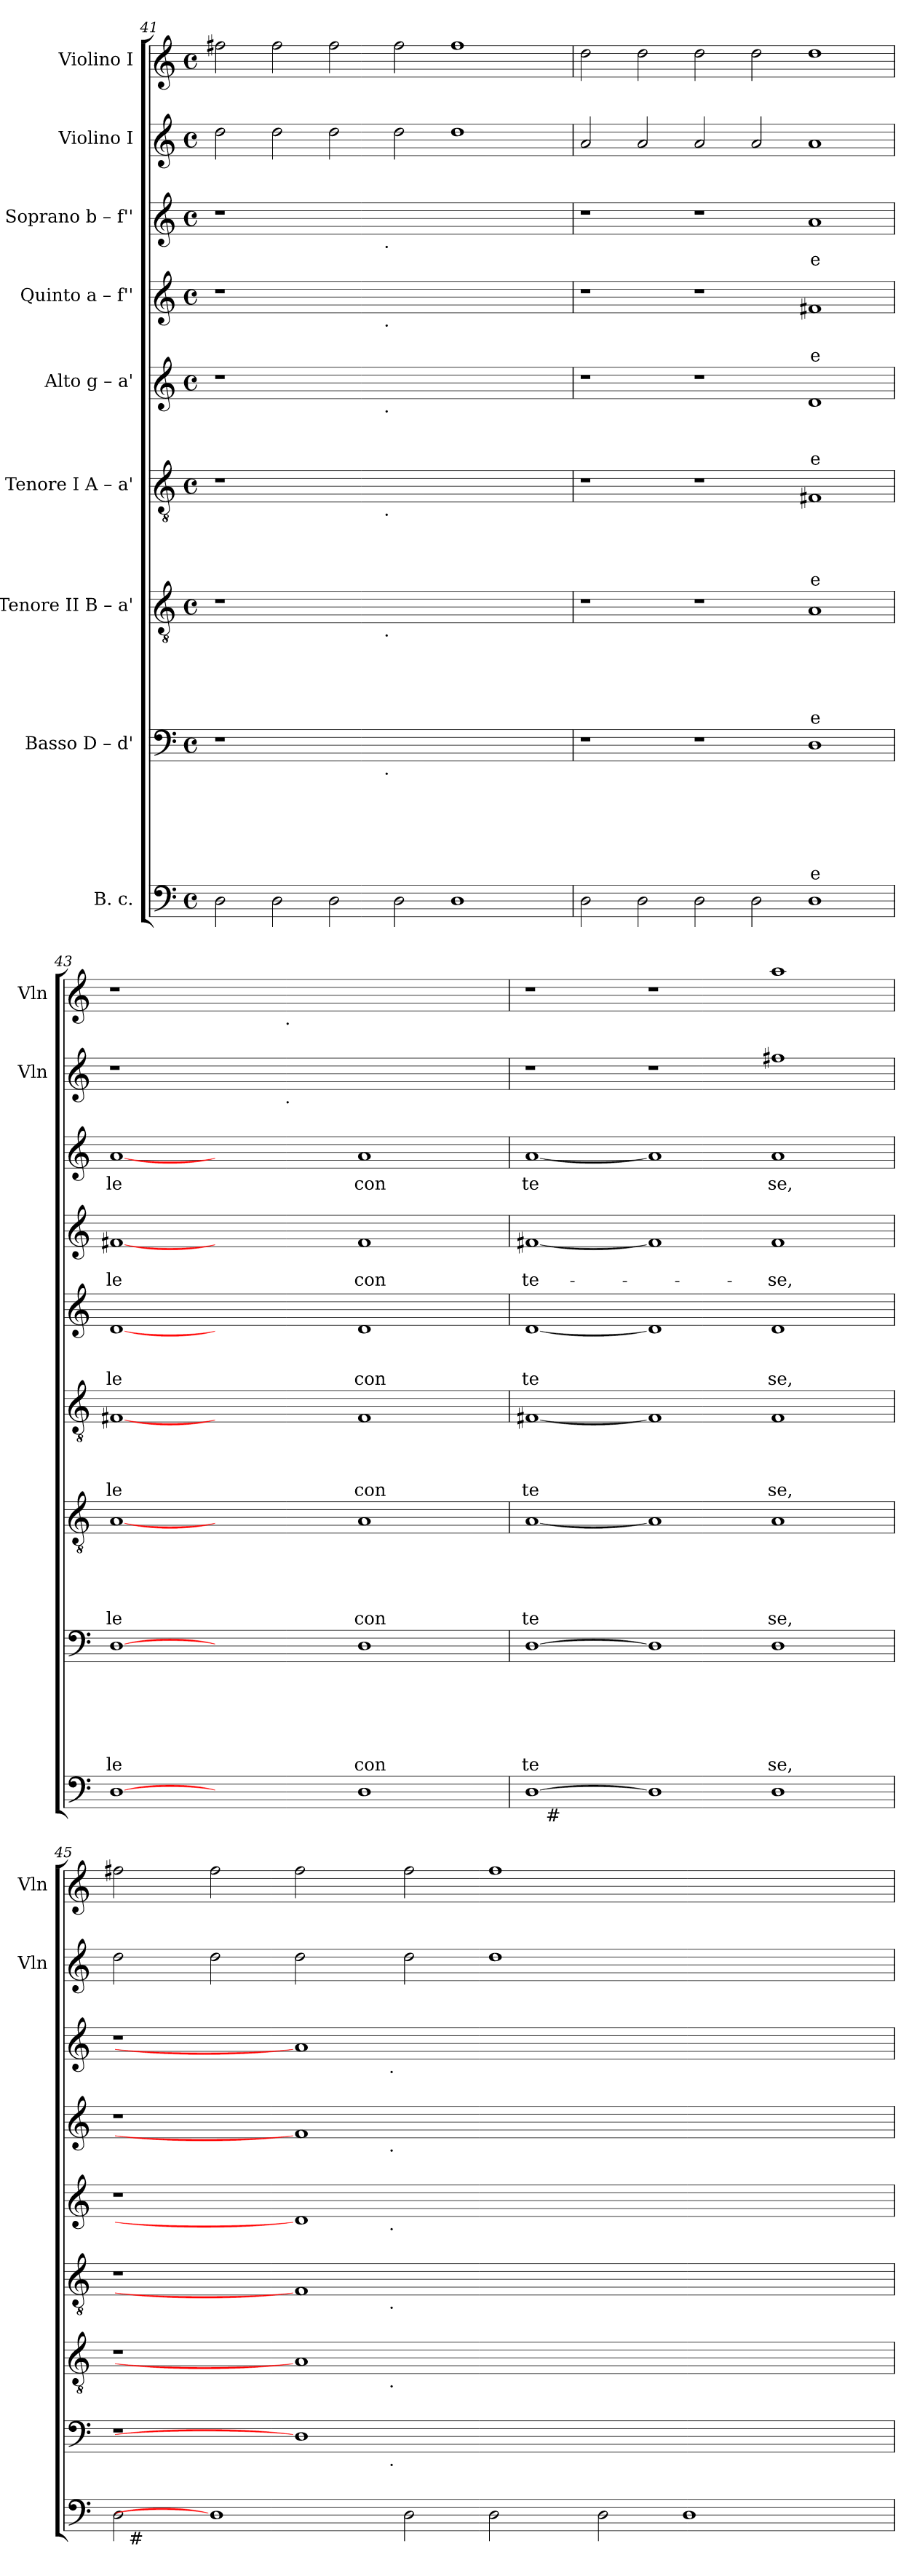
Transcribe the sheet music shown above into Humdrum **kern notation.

**kern	**kern	**text	**text	**text	**text	**text	**text	**kern	**text	**text	**text	**text	**text	**kern	**text	**text	**text	**text	**kern	**text	**text	**text	**kern	**text	**text	**kern	**text	**kern	**kern
*part9	*part8	*part8	*part8	*part8	*part8	*part8	*part8	*part7	*part7	*part7	*part7	*part7	*part7	*part6	*part6	*part6	*part6	*part6	*part5	*part5	*part5	*part5	*part4	*part4	*part4	*part3	*part3	*part2	*part1
*staff9	*staff8	*staff8	*staff8	*staff8	*staff8	*staff8	*staff8	*staff7	*staff7	*staff7	*staff7	*staff7	*staff7	*staff6	*staff6	*staff6	*staff6	*staff6	*staff5	*staff5	*staff5	*staff5	*staff4	*staff4	*staff4	*staff3	*staff3	*staff2	*staff1
*I"B. c.	*I"Basso D – d'	*	*	*	*	*	*	*I"Tenore II B – a'	*	*	*	*	*	*I"Tenore I A – a'	*	*	*	*	*I"Alto g – a'	*	*	*	*I"Quinto a – f''	*	*	*I"Soprano b – f''	*	*I"Violino I	*I"Violino I
*	*	*	*	*	*	*	*	*	*	*	*	*	*	*	*	*	*	*	*	*	*	*	*	*	*	*	*	*I'Vln	*I'Vln
*clefF4	*clefF4	*	*	*	*	*	*	*clefGv2	*	*	*	*	*	*clefGv2	*	*	*	*	*clefG2	*	*	*	*clefG2	*	*	*clefG2	*	*clefG2	*clefG2
*k[]	*k[]	*	*	*	*	*	*	*k[]	*	*	*	*	*	*k[]	*	*	*	*	*k[]	*	*	*	*k[]	*	*	*k[]	*	*k[]	*k[]
*C:	*C:	*	*	*	*	*	*	*C:	*	*	*	*	*	*C:	*	*	*	*	*C:	*	*	*	*C:	*	*	*C:	*	*C:	*C:
*M4/4	*M4/4	*	*	*	*	*	*	*M4/4	*	*	*	*	*	*M4/4	*	*	*	*	*M4/4	*	*	*	*M4/4	*	*	*M4/4	*	*M4/4	*M4/4
*met(c)	*met(c)	*	*	*	*	*	*	*met(c)	*	*	*	*	*	*met(c)	*	*	*	*	*met(c)	*	*	*	*met(c)	*	*	*met(c)	*	*met(c)	*met(c)
=41	=41	=41	=41	=41	=41	=41	=41	=41	=41	=41	=41	=41	=41	=41	=41	=41	=41	=41	=41	=41	=41	=41	=41	=41	=41	=41	=41	=41	=41
2D\	1r	.	.	.	.	.	.	1r	.	.	.	.	.	1r	.	.	.	.	1r	.	.	.	1r	.	.	1r	.	2dd\	2ff#X\
2D\	.	.	.	.	.	.	.	.	.	.	.	.	.	.	.	.	.	.	.	.	.	.	.	.	.	.	.	2dd\	2ff#\
2D\	4...ryy	.	.	.	.	.	.	4...ryy	.	.	.	.	.	4...ryy	.	.	.	.	4...ryy	.	.	.	4...ryy	.	.	4...ryy	.	2dd\	2ff#\
!	!	!	!	!	!	!	!	!	!	!	!	!	!	!	!	!	!	!	!	!	!	!	!	!	!	!LO:TX:b:t=.	!	!	!
!	!	!	!	!	!	!	!	!	!	!	!	!	!	!	!	!	!	!	!	!	!	!	!LO:TX:b:t=.	!	!	!	!	!	!
!	!	!	!	!	!	!	!	!	!	!	!	!	!	!	!	!	!	!	!LO:TX:b:t=.	!	!	!	!	!	!	!	!	!	!
!	!	!	!	!	!	!	!	!	!	!	!	!	!	!LO:TX:b:t=.	!	!	!	!	!	!	!	!	!	!	!	!	!	!	!
!	!	!	!	!	!	!	!	!LO:TX:b:t=.	!	!	!	!	!	!	!	!	!	!	!	!	!	!	!	!	!	!	!	!	!
!	!LO:TX:b:t=.	!	!	!	!	!	!	!	!	!	!	!	!	!	!	!	!	!	!	!	!	!	!	!	!	!	!	!	!
.	1ryy	.	.	.	.	.	.	1ryy	.	.	.	.	.	1ryy	.	.	.	.	1ryy	.	.	.	1ryy	.	.	1ryy	.	.	.
2D\	.	.	.	.	.	.	.	.	.	.	.	.	.	.	.	.	.	.	.	.	.	.	.	.	.	.	.	2dd\	2ff#\
1D	.	.	.	.	.	.	.	.	.	.	.	.	.	.	.	.	.	.	.	.	.	.	.	.	.	.	.	1dd	1ff#
.	2ryy	.	.	.	.	.	.	2ryy	.	.	.	.	.	2ryy	.	.	.	.	2ryy	.	.	.	2ryy	.	.	2ryy	.	.	.
.	32ryy	.	.	.	.	.	.	32ryy	.	.	.	.	.	32ryy	.	.	.	.	32ryy	.	.	.	32ryy	.	.	32ryy	.	.	.
=42	=42	=42	=42	=42	=42	=42	=42	=42	=42	=42	=42	=42	=42	=42	=42	=42	=42	=42	=42	=42	=42	=42	=42	=42	=42	=42	=42	=42	=42
2D\	1r	.	.	.	.	.	.	1r	.	.	.	.	.	1r	.	.	.	.	1r	.	.	.	1r	.	.	1r	.	2a/	2dd\
2D\	.	.	.	.	.	.	.	.	.	.	.	.	.	.	.	.	.	.	.	.	.	.	.	.	.	.	.	2a/	2dd\
2D\	1r	.	.	.	.	.	.	1r	.	.	.	.	.	1r	.	.	.	.	1r	.	.	.	1r	.	.	1r	.	2a/	2dd\
2D\	.	.	.	.	.	.	.	.	.	.	.	.	.	.	.	.	.	.	.	.	.	.	.	.	.	.	.	2a/	2dd\
!	!	!	!	!	!	!	!LO:LY:b	!	!	!	!	!	!LO:LY:b	!	!	!	!	!LO:LY:b	!	!	!	!LO:LY:b	!	!	!LO:LY:b	!	!LO:LY:b	!	!
1D	1D	.	.	.	.	.	e	1A	.	.	.	.	e	1F#X	.	.	.	e	1d	.	.	e	1f#X	.	e	1a	e	1a	1dd
=43	=43	=43	=43	=43	=43	=43	=43	=43	=43	=43	=43	=43	=43	=43	=43	=43	=43	=43	=43	=43	=43	=43	=43	=43	=43	=43	=43	=43	=43
!	!	!	!	!	!	!	!LO:LY:b	!	!	!	!	!	!LO:LY:b	!	!	!	!	!LO:LY:b	!	!	!	!LO:LY:b	!	!	!LO:LY:b	!	!LO:LY:b	!	!
[1D	[1D	.	.	.	.	.	le	[1A	.	.	.	.	le	[1F#X	.	.	.	le	[1d	.	.	le	[1f#X	.	le	[1a	le	1r	1r
1ryy	1ryy	.	.	.	.	.	.	1ryy	.	.	.	.	.	1ryy	.	.	.	.	1ryy	.	.	.	1ryy	.	.	1ryy	.	4...ryy	4...ryy
!	!	!	!	!	!	!	!	!	!	!	!	!	!	!	!	!	!	!	!	!	!	!	!	!	!	!	!	!	!LO:TX:b:t=.
!	!	!	!	!	!	!	!	!	!	!	!	!	!	!	!	!	!	!	!	!	!	!	!	!	!	!	!	!LO:TX:b:t=.	!
.	.	.	.	.	.	.	.	.	.	.	.	.	.	.	.	.	.	.	.	.	.	.	.	.	.	.	.	1ryy	1ryy
!	!	!	!	!	!	!	!LO:LY:b	!	!	!	!	!	!LO:LY:b	!	!	!	!	!LO:LY:b	!	!	!	!LO:LY:b	!	!	!LO:LY:b	!	!LO:LY:b	!	!
1D	1D	.	.	.	.	.	con	1A	.	.	.	.	con	1F#	.	.	.	con	1d	.	.	con	1f#	.	con	1a	con	.	.
.	.	.	.	.	.	.	.	.	.	.	.	.	.	.	.	.	.	.	.	.	.	.	.	.	.	.	.	2ryy	2ryy
.	.	.	.	.	.	.	.	.	.	.	.	.	.	.	.	.	.	.	.	.	.	.	.	.	.	.	.	32ryy	32ryy
!!LO:PB:g=z
=44	=44	=44	=44	=44	=44	=44	=44	=44	=44	=44	=44	=44	=44	=44	=44	=44	=44	=44	=44	=44	=44	=44	=44	=44	=44	=44	=44	=44	=44
!	!	!	!	!	!	!	!LO:LY:b	!	!	!	!	!	!LO:LY:b	!	!	!	!	!LO:LY:b	!	!	!	!LO:LY:b	!	!	!LO:LY:b	!	!LO:LY:b	!	!
*^	*	*	*	*	*	*	*	*	*	*	*	*	*	*	*	*	*	*	*	*	*	*	*	*	*	*	*	*	*
[1D	16ryy	[1D	.	.	.	.	.	te	[1A	.	.	.	.	te	[1F#X	.	.	.	te	[1d	.	.	te	[1f#X	.	te-	[1a	te	1r	1r
!	!LO:TX:b:t=#	!	!	!	!	!	!	!	!	!	!	!	!	!	!	!	!	!	!	!	!	!	!	!	!	!	!	!	!	!
.	1ryy	.	.	.	.	.	.	.	.	.	.	.	.	.	.	.	.	.	.	.	.	.	.	.	.	.	.	.	.	.
1D]	.	1D]	.	.	.	.	.	.	1A]	.	.	.	.	.	1F#]	.	.	.	.	1d]	.	.	.	1f#]	.	.	1a]	.	1r	1r
.	1ryy	.	.	.	.	.	.	.	.	.	.	.	.	.	.	.	.	.	.	.	.	.	.	.	.	.	.	.	.	.
!	!	!	!	!	!	!	!	!LO:LY:b	!	!	!	!	!	!LO:LY:b	!	!	!	!	!LO:LY:b	!	!	!	!LO:LY:b	!	!	!LO:LY:b	!	!LO:LY:b	!	!
1D	.	1D	.	.	.	.	.	se,	1A	.	.	.	.	se,	1F#	.	.	.	se,	1d	.	.	se,	1f#	.	-se,	1a	se,	1ff#X	1aa
.	2...ryy	.	.	.	.	.	.	.	.	.	.	.	.	.	.	.	.	.	.	.	.	.	.	.	.	.	.	.	.	.
=45	=45	=45	=45	=45	=45	=45	=45	=45	=45	=45	=45	=45	=45	=45	=45	=45	=45	=45	=45	=45	=45	=45	=45	=45	=45	=45	=45	=45	=45	=45
*	*	*^	*	*	*	*	*	*	*^	*	*	*	*	*	*^	*	*	*	*	*^	*	*	*	*^	*	*	*^	*	*	*
2D\	32ryy	1r	1ryy	.	.	.	.	.	.	1r	1ryy	.	.	.	.	.	1r	1ryy	.	.	.	.	1r	1ryy	.	.	.	1r	1ryy	.	.	1r	1ryy	.	2dd\	2ff#X\
!	!LO:TX:b:t=#	!	!	!	!	!	!	!	!	!	!	!	!	!	!	!	!	!	!	!	!	!	!	!	!	!	!	!	!	!	!	!	!	!	!	!
.	1ryy	.	.	.	.	.	.	.	.	.	.	.	.	.	.	.	.	.	.	.	.	.	.	.	.	.	.	.	.	.	.	.	.	.	.	.
1D]	.	.	.	.	.	.	.	.	.	.	.	.	.	.	.	.	.	.	.	.	.	.	.	.	.	.	.	.	.	.	.	.	.	.	2dd\	2ff#\
.	.	1D]	4...ryy	.	.	.	.	.	.	1A]	4...ryy	.	.	.	.	.	1F#]	4...ryy	.	.	.	.	1d]	4...ryy	.	.	.	1f#]	4...ryy	.	.	1a]	4...ryy	.	2dd\	2ff#\
.	1ryy	.	.	.	.	.	.	.	.	.	.	.	.	.	.	.	.	.	.	.	.	.	.	.	.	.	.	.	.	.	.	.	.	.	.	.
!	!	!	!	!	!	!	!	!	!	!	!	!	!	!	!	!	!	!	!	!	!	!	!	!	!	!	!	!	!	!	!	!	!LO:TX:b:t=.	!	!	!
!	!	!	!	!	!	!	!	!	!	!	!	!	!	!	!	!	!	!	!	!	!	!	!	!	!	!	!	!	!LO:TX:b:t=.	!	!	!	!	!	!	!
!	!	!	!	!	!	!	!	!	!	!	!	!	!	!	!	!	!	!	!	!	!	!	!	!LO:TX:b:t=.	!	!	!	!	!	!	!	!	!	!	!	!
!	!	!	!	!	!	!	!	!	!	!	!	!	!	!	!	!	!	!LO:TX:b:t=.	!	!	!	!	!	!	!	!	!	!	!	!	!	!	!	!	!	!
!	!	!	!	!	!	!	!	!	!	!	!LO:TX:b:t=.	!	!	!	!	!	!	!	!	!	!	!	!	!	!	!	!	!	!	!	!	!	!	!	!	!
!	!	!	!LO:TX:b:t=.	!	!	!	!	!	!	!	!	!	!	!	!	!	!	!	!	!	!	!	!	!	!	!	!	!	!	!	!	!	!	!	!	!
.	.	.	1ryy	.	.	.	.	.	.	.	1ryy	.	.	.	.	.	.	1ryy	.	.	.	.	.	1ryy	.	.	.	.	1ryy	.	.	.	1ryy	.	.	.
2D\	.	.	.	.	.	.	.	.	.	.	.	.	.	.	.	.	.	.	.	.	.	.	.	.	.	.	.	.	.	.	.	.	.	.	2dd\	2ff#\
2D\	.	0ryy	.	.	.	.	.	.	.	0ryy	.	.	.	.	.	.	0ryy	.	.	.	.	.	0ryy	.	.	.	.	0ryy	.	.	.	0ryy	.	.	1dd	1ff#
.	1ryy	.	.	.	.	.	.	.	.	.	.	.	.	.	.	.	.	.	.	.	.	.	.	.	.	.	.	.	.	.	.	.	.	.	.	.
.	.	.	1ryy	.	.	.	.	.	.	.	1ryy	.	.	.	.	.	.	1ryy	.	.	.	.	.	1ryy	.	.	.	.	1ryy	.	.	.	1ryy	.	.	.
2D\	.	.	.	.	.	.	.	.	.	.	.	.	.	.	.	.	.	.	.	.	.	.	.	.	.	.	.	.	.	.	.	.	.	.	.	.
1D	.	.	.	.	.	.	.	.	.	.	.	.	.	.	.	.	.	.	.	.	.	.	.	.	.	.	.	.	.	.	.	.	.	.	1ryy	1ryy
.	2ryy	.	.	.	.	.	.	.	.	.	.	.	.	.	.	.	.	.	.	.	.	.	.	.	.	.	.	.	.	.	.	.	.	.	.	.
.	.	.	2ryy	.	.	.	.	.	.	.	2ryy	.	.	.	.	.	.	2ryy	.	.	.	.	.	2ryy	.	.	.	.	2ryy	.	.	.	2ryy	.	.	.
.	4...ryy	.	.	.	.	.	.	.	.	.	.	.	.	.	.	.	.	.	.	.	.	.	.	.	.	.	.	.	.	.	.	.	.	.	.	.
.	.	.	32ryy	.	.	.	.	.	.	.	32ryy	.	.	.	.	.	.	32ryy	.	.	.	.	.	32ryy	.	.	.	.	32ryy	.	.	.	32ryy	.	.	.
*v	*v	*	*	*	*	*	*	*	*	*v	*v	*	*	*	*	*	*v	*v	*	*	*	*	*v	*v	*	*	*	*v	*v	*	*	*v	*v	*	*	*
*	*v	*v	*	*	*	*	*	*	*	*	*	*	*	*	*	*	*	*	*	*	*	*	*	*	*	*	*	*	*	*
=	=	=	=	=	=	=	=	=	=	=	=	=	=	=	=	=	=	=	=	=	=	=	=	=	=	=	=	=	=
*-	*-	*-	*-	*-	*-	*-	*-	*-	*-	*-	*-	*-	*-	*-	*-	*-	*-	*-	*-	*-	*-	*-	*-	*-	*-	*-	*-	*-	*-
